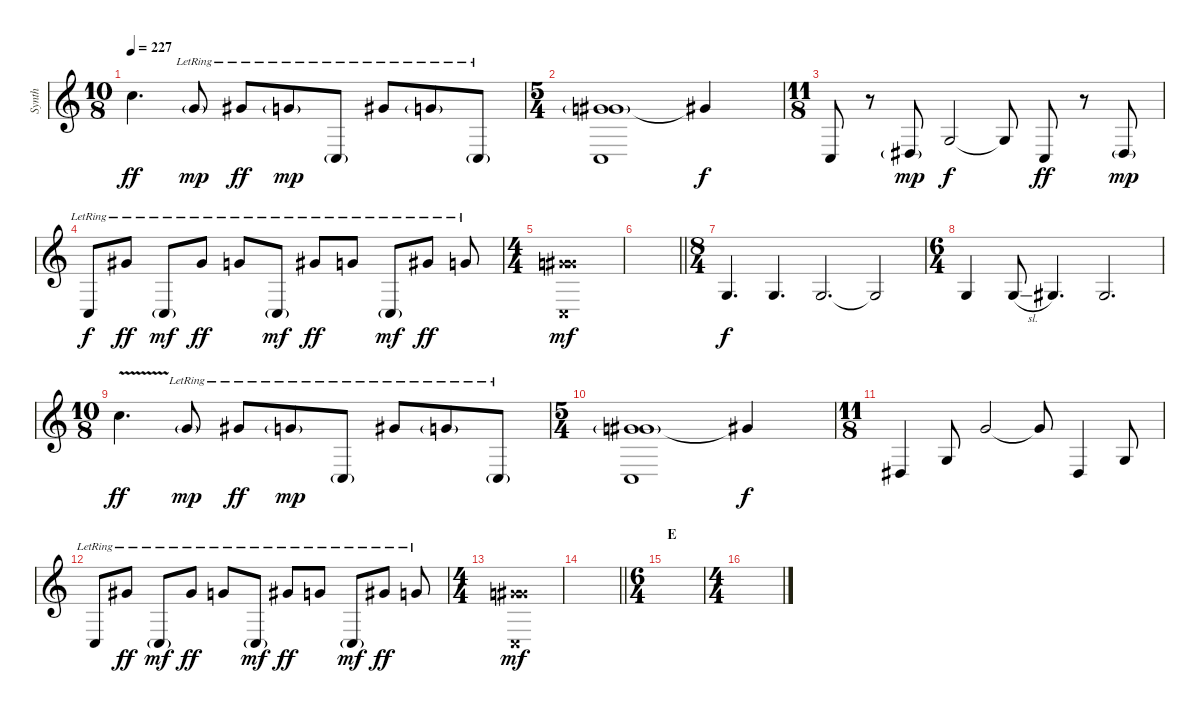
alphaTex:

\track ("Synth" "Synth") {instrument pad8sweep}
\staff {score}
\tuning (D4 A3 F3 C3 G2 D2) {hide}
\ts (10 8)
\tempo 227
\clef g2
\ks c
15.2.4{d dy ff} 14.3{g lr}.8{dy mp} 11.2{lr}.8{dy ff} 14.3{g lr}.8{dy mp} 0.4{g lr}.8 11.2{lr}.8 14.3{g lr}.8 0.4{g lr}.8 |
\ts (5 4)
(11.2{g} 14.3 0.4).1 11.2{t}.4{dy f} |
\ts (11 8)
0.4.8 r.8 3.4{g}.8{dy mp} 2.3.2{dy f} 2.3{t}.8 0.4.8{dy ff} r.8 3.4{g}.8{dy mp} |
0.4{lr}.8{dy f} 11.2{lr}.8{dy ff} 0.4{g lr}.8{dy mf} 11.2{lr}.8{dy ff} 14.3{lr}.8 0.4{g lr}.8{dy mf} 11.2{lr}.8{dy ff} 14.3{lr}.8 0.4{g lr}.8{dy mf} 11.2{lr}.8{dy ff} 14.3{lr}.8 |
\ts (4 4)
(11.2{x} 14.3{x} 0.4{x}).1{dy mf} |
\barLineRight lightlight
|
\ts (8 4)
\section ("" "")
7.4.4{d dy f} 7.4.4{d} 7.4.2{d} 7.4{t}.2 |
\ts (6 4)
7.4.4 7.4{sl}.8 8.4.4{d} 8.4.2{d} |
\ts (10 8)
15.2{v}.4{d dy ff} 14.3{g lr}.8{dy mp} 11.2{lr}.8{dy ff} 14.3{g lr}.8{dy mp} 0.4{g lr}.8 11.2{lr}.8 14.3{g lr}.8 0.4{g lr}.8 |
\ts (5 4)
(11.2{g} 14.3 0.4).1 11.2{t}.4{dy f} |
\ts (11 8)
13.6.4 12.5.8 14.3.2 14.3{t}.8 13.6.4 12.5.8 |
0.4{lr}.8 11.2{lr}.8{dy ff} 0.4{g lr}.8{dy mf} 11.2{lr}.8{dy ff} 14.3{lr}.8 0.4{g lr}.8{dy mf} 11.2{lr}.8{dy ff} 14.3{lr}.8 0.4{g lr}.8{dy mf} 11.2{lr}.8{dy ff} 14.3{lr}.8 |
\ts (4 4)
(11.2{x} 14.3{x} 0.4{x}).1{dy mf} |
\barLineRight lightlight
|
\ts (6 4)
\section ("" "E")
|
\ts (4 4)
